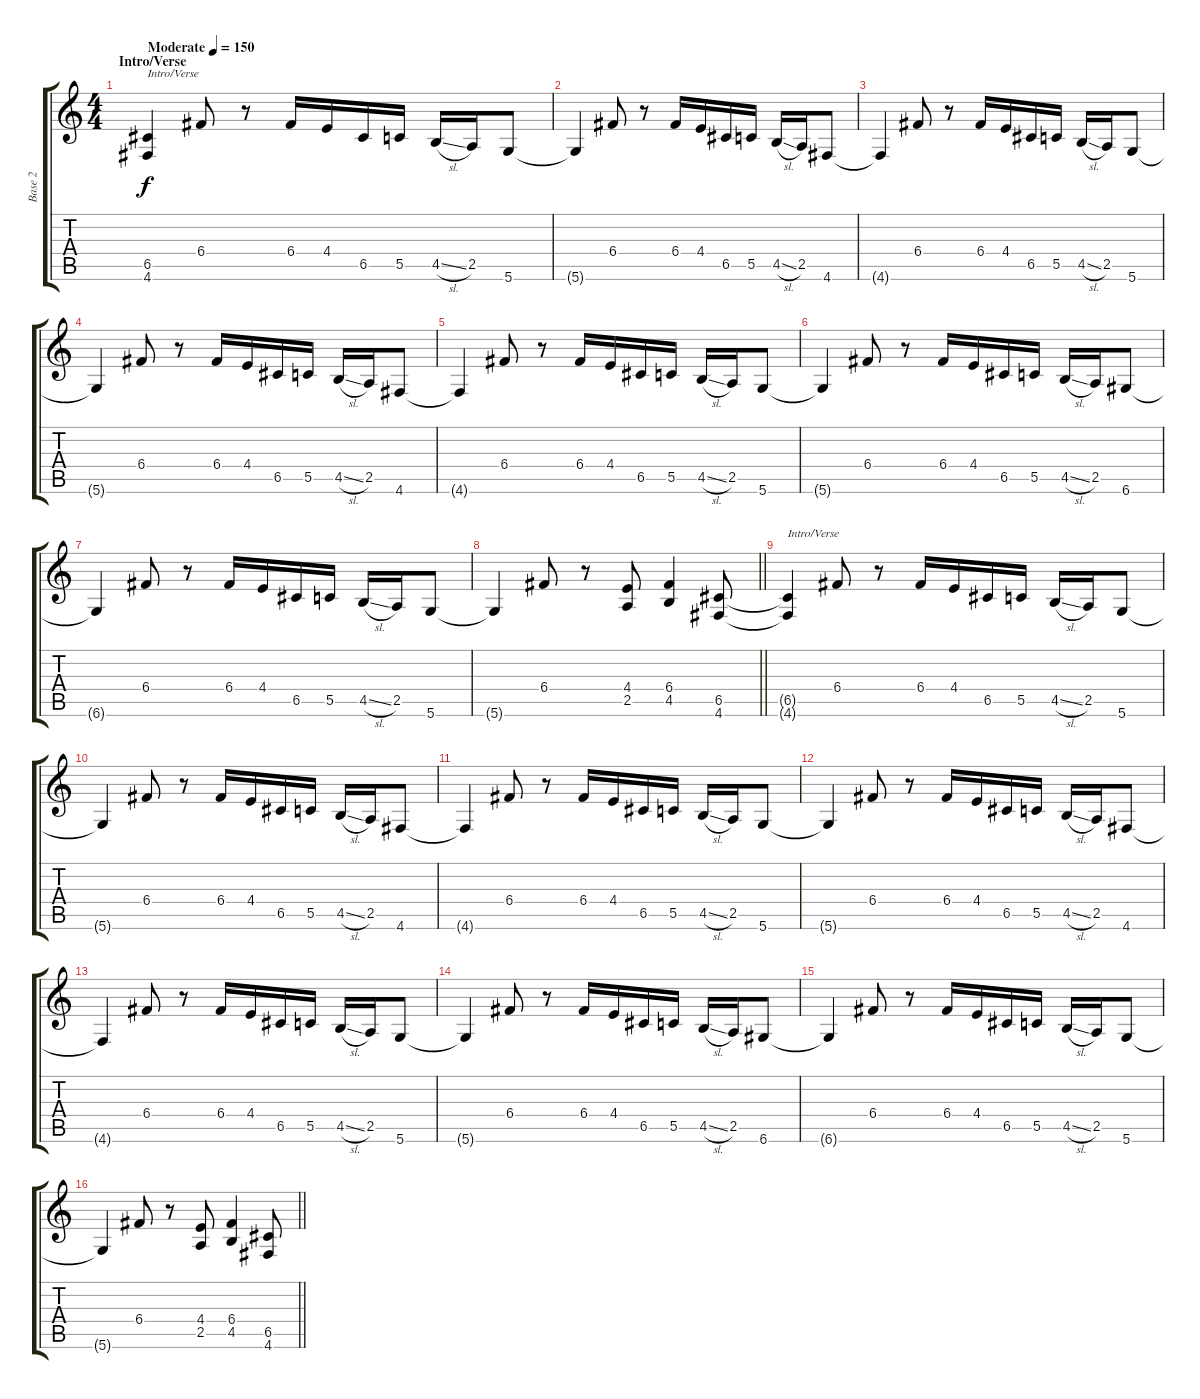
\track ("Base 2" "Base 2") {instrument distortionguitar}
\staff {score tabs}
\tuning (D4 A3 F3 C3 G2 D2) {hide}
\ts (4 4)
\section ("" "Intro/Verse")
\tempo (150 "Moderate")
\clef g2
\ks c
(6.5 4.6).4{txt "Intro/Verse" dy f instrument distortionguitar} 6.4.8 r.8 6.4.16 4.4.16 6.5.16 5.5.16 4.5{sl}.16 2.5.16 5.6.8 |
5.6{t}.4 6.4.8 r.8 6.4.16 4.4.16 6.5.16 5.5.16 4.5{sl}.16 2.5.16 4.6.8 |
4.6{t}.4 6.4.8 r.8 6.4.16 4.4.16 6.5.16 5.5.16 4.5{sl}.16 2.5.16 5.6.8 |
5.6{t}.4 6.4.8 r.8 6.4.16 4.4.16 6.5.16 5.5.16 4.5{sl}.16 2.5.16 4.6.8 |
4.6{t}.4 6.4.8 r.8 6.4.16 4.4.16 6.5.16 5.5.16 4.5{sl}.16 2.5.16 5.6.8 |
5.6{t}.4 6.4.8 r.8 6.4.16 4.4.16 6.5.16 5.5.16 4.5{sl}.16 2.5.16 6.6.8 |
6.6{t}.4 6.4.8 r.8 6.4.16 4.4.16 6.5.16 5.5.16 4.5{sl}.16 2.5.16 5.6.8 |
\barLineRight lightlight
5.6{t}.4 6.4.8 r.8 (4.4 2.5).8 (6.4 4.5).4 (6.5 4.6).8 |
(6.5{t} 4.6{t}).4{txt "Intro/Verse"} 6.4.8 r.8 6.4.16 4.4.16 6.5.16 5.5.16 4.5{sl}.16 2.5.16 5.6.8 |
5.6{t}.4 6.4.8 r.8 6.4.16 4.4.16 6.5.16 5.5.16 4.5{sl}.16 2.5.16 4.6.8 |
4.6{t}.4 6.4.8 r.8 6.4.16 4.4.16 6.5.16 5.5.16 4.5{sl}.16 2.5.16 5.6.8 |
5.6{t}.4 6.4.8 r.8 6.4.16 4.4.16 6.5.16 5.5.16 4.5{sl}.16 2.5.16 4.6.8 |
4.6{t}.4 6.4.8 r.8 6.4.16 4.4.16 6.5.16 5.5.16 4.5{sl}.16 2.5.16 5.6.8 |
5.6{t}.4 6.4.8 r.8 6.4.16 4.4.16 6.5.16 5.5.16 4.5{sl}.16 2.5.16 6.6.8 |
6.6{t}.4 6.4.8 r.8 6.4.16 4.4.16 6.5.16 5.5.16 4.5{sl}.16 2.5.16 5.6.8 |
\barLineRight lightlight
5.6{t}.4 6.4.8 r.8 (4.4 2.5).8 (6.4 4.5).4 (6.5 4.6).8
